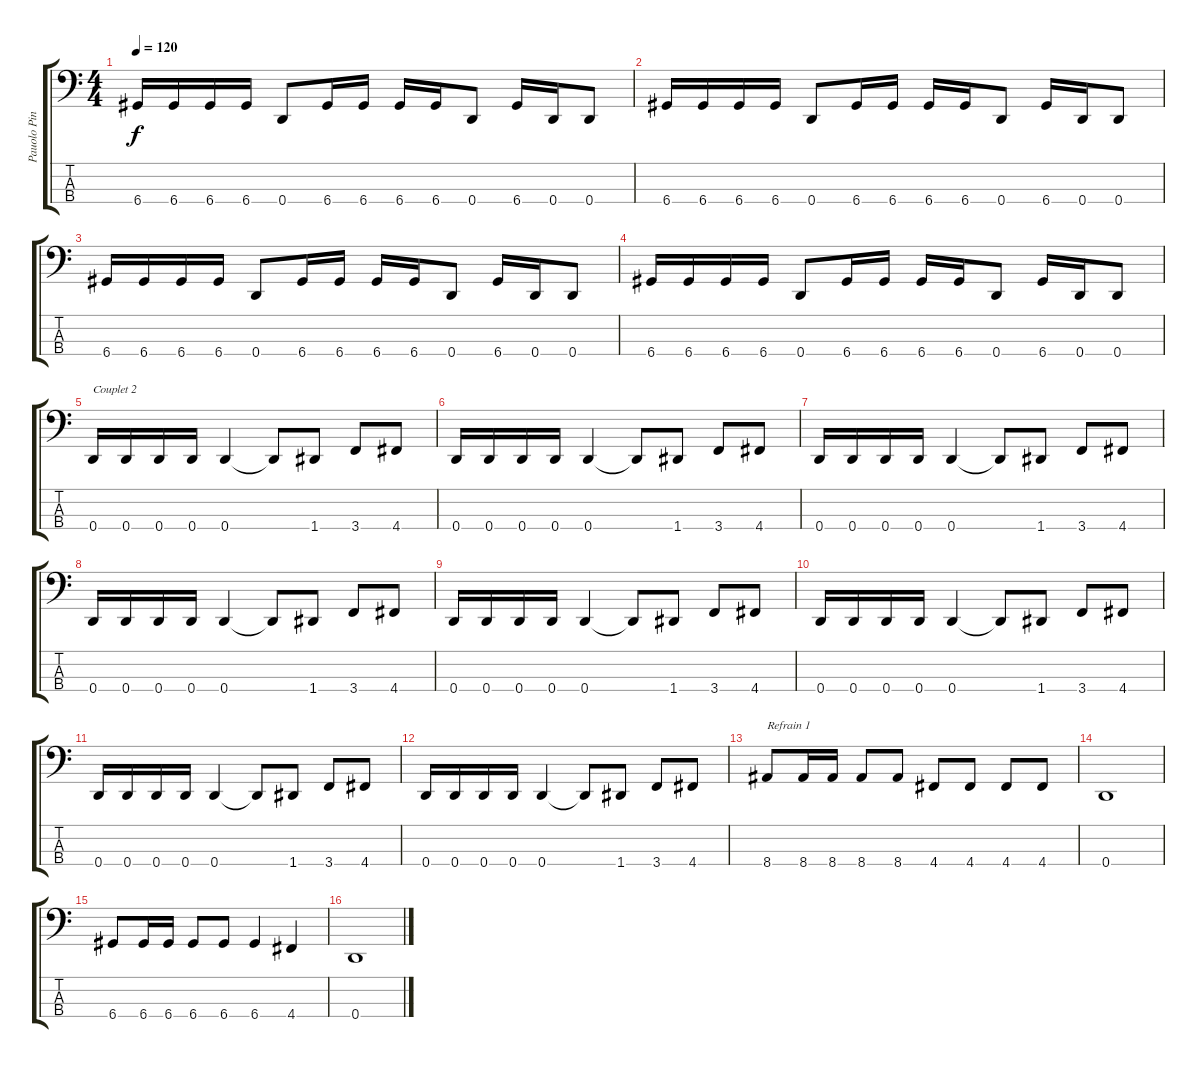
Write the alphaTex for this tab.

\track ("Pauolo Pinto Jr" "Pauolo Pin") {instrument electricbasspick}
\staff {score tabs}
\tuning (F2 C2 G1 D1) {hide}
\ts (4 4)
\tempo 120
\clef f4
\ks c
6.4.16{dy f} 6.4.16 6.4.16 6.4.16 0.4.8 6.4.16 6.4.16 6.4.16 6.4.16 0.4.8 6.4.16 0.4.16 0.4.8 |
6.4.16 6.4.16 6.4.16 6.4.16 0.4.8 6.4.16 6.4.16 6.4.16 6.4.16 0.4.8 6.4.16 0.4.16 0.4.8 |
6.4.16 6.4.16 6.4.16 6.4.16 0.4.8 6.4.16 6.4.16 6.4.16 6.4.16 0.4.8 6.4.16 0.4.16 0.4.8 |
6.4.16 6.4.16 6.4.16 6.4.16 0.4.8 6.4.16 6.4.16 6.4.16 6.4.16 0.4.8 6.4.16 0.4.16 0.4.8 |
0.4.16{txt "Couplet 2"} 0.4.16 0.4.16 0.4.16 0.4.4 0.4{t}.8 1.4.8 3.4.8 4.4.8 |
0.4.16 0.4.16 0.4.16 0.4.16 0.4.4 0.4{t}.8 1.4.8 3.4.8 4.4.8 |
0.4.16 0.4.16 0.4.16 0.4.16 0.4.4 0.4{t}.8 1.4.8 3.4.8 4.4.8 |
0.4.16 0.4.16 0.4.16 0.4.16 0.4.4 0.4{t}.8 1.4.8 3.4.8 4.4.8 |
0.4.16 0.4.16 0.4.16 0.4.16 0.4.4 0.4{t}.8 1.4.8 3.4.8 4.4.8 |
0.4.16 0.4.16 0.4.16 0.4.16 0.4.4 0.4{t}.8 1.4.8 3.4.8 4.4.8 |
0.4.16 0.4.16 0.4.16 0.4.16 0.4.4 0.4{t}.8 1.4.8 3.4.8 4.4.8 |
0.4.16 0.4.16 0.4.16 0.4.16 0.4.4 0.4{t}.8 1.4.8 3.4.8 4.4.8 |
8.4.8{txt "Refrain 1"} 8.4.16 8.4.16 8.4.8 8.4.8 4.4.8 4.4.8 4.4.8 4.4.8 |
0.4.1 |
6.4.8 6.4.16 6.4.16 6.4.8 6.4.8 6.4.4 4.4.4 |
0.4.1
